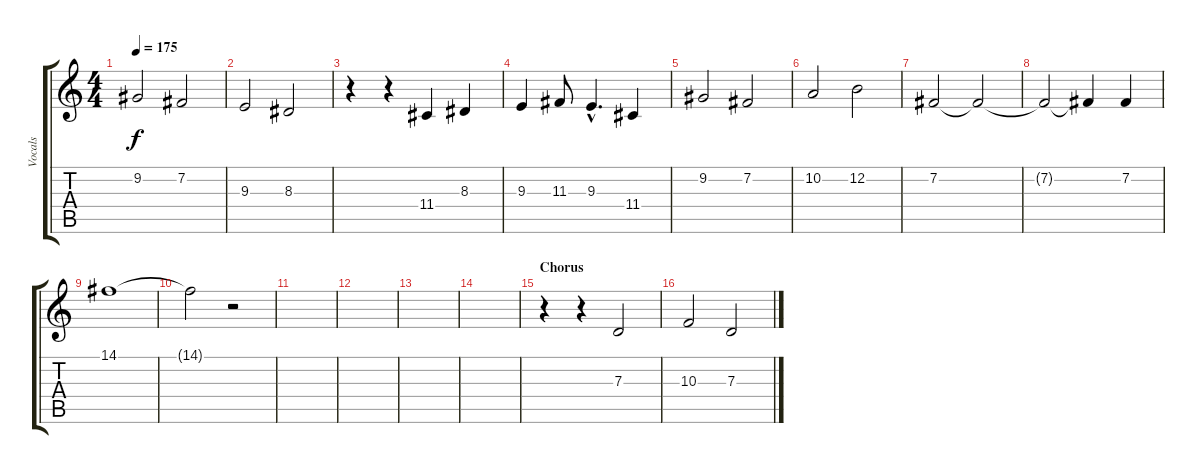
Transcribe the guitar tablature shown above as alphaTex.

\track ("Vocals" "Vocals") {instrument lead6voice}
\staff {score tabs}
\tuning (E4 B3 G3 D3 A2 E2) {hide}
\ts (4 4)
\tempo 175
\clef g2
\ks c
9.2.2{dy f} 7.2.2 |
9.3.2 8.3.2 |
r.4 r.4 11.4.4 8.3.4 |
9.3.4 11.3.8 9.3{hac}.4{d} 11.4.4 |
9.2.2 7.2.2 |
10.2.2 12.2.2 |
7.2.2 7.2{t}.2 |
7.2{t}.2 7.2{t}.4 7.2.4 |
14.1.1 |
14.1{t}.2 r.2 |
|
|
|
|
\section ("" "Chorus")
r.4 r.4 7.3.2 |
10.3.2 7.3.2
